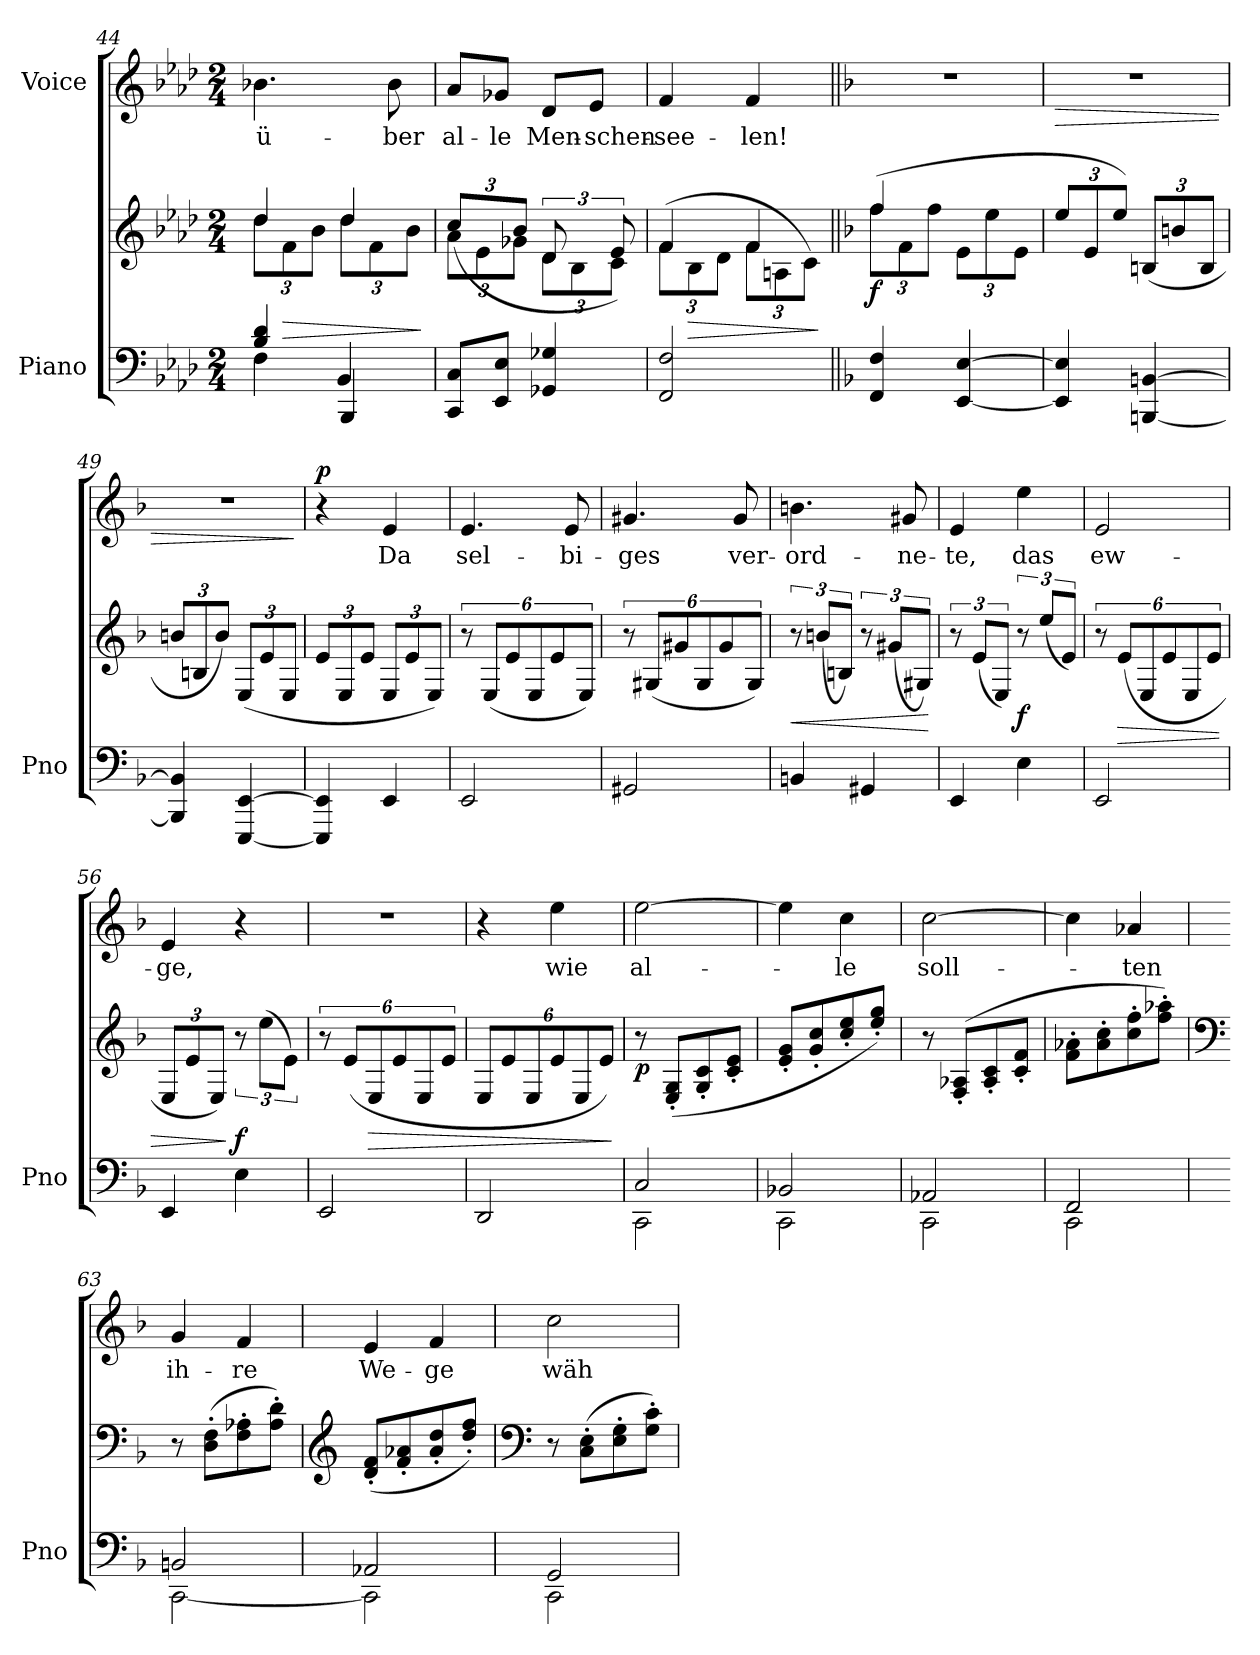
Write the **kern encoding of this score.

**kern	**kern	**dynam	**kern	**text	**dynam
*part2	*part2	*part2	*part1	*part1	*part1
*staff3	*staff2	*staff2/3	*staff1	*staff1	*staff1
*I"Piano	*	*	*I"Voice	*	*
*I'Pno	*	*	*	*	*
*clefF4	*clefG2	*	*clefG2	*	*
*k[b-e-a-d-]	*k[b-e-a-d-]	*	*k[b-e-a-d-]	*	*
*M2/4	*M2/4	*	*M2/4	*	*
=44	=44	=44	=44	=44	=44
*^	*	*	*	*	*
*	*	*Xbrackettup	*	*	*	*
*	*	*^	*	*	*	*
!	!	!	!	!	!	!LO:LY:b	!
4B-/ 4d-/	4F\	12dd-\L	4dd-/	.	4.b-X\	ü-	.
!	!	!	!	!LO:HP:b	!	!	!
.	.	12f\	.	>	.	.	.
.	.	12b-\J	.	.	.	.	.
4BBB-/	4BB-/	12dd-\L	4dd-/	.	.	.	.
.	.	12f\	.	.	.	.	.
!	!	!	!	!	!	!LO:LY:b	!
.	.	.	.	.	8b-\	-ber	.
.	.	12b-\J	.	.	.	.	.
*v	*v	*	*	*	*	*	*
*	*v	*v	*	*	*	*
.	.	]	.	.	.
=45	=45	=45	=45	=45	=45
*	*^	*	*	*	*
*	*	*brackettup	*	*	*	*
!	!	!	!	!	!LO:LY:b	!
8CC/ 8C/L	12a-\L	(>12cc/L	.	8a-/L	al-	.
.	12e-\	12rffyy	.	.	.	.
!	!	!	!	!	!LO:LY:b	!
8EE-/ 8E-/J	.	.	.	8g-X/J	-le	.
.	12g-X\J	12b-/J	.	.	.	.
*	*Xbrackettup	*brackettup	*	*	*	*
!	!	!	!	!	!LO:LY:b	!
4GG-X/ 4G-X/	12d-\L	12d-/	.	8d-/L	Men-	.
.	12B-\	12rddyy	.	.	.	.
!	!	!	!	!	!LO:LY:b	!
.	.	.	.	8e-/J	-schen-	.
.	12c\J	12e-/)	.	.	.	.
=46	=46	=46	=46	=46	=46	=46
*	*Xbrackettup	*	*	*	*	*
!	!	!	!	!	!LO:LY:b	!
2FF/ 2F/	(>12f\L	4f/	.	4f/	-see-	.
!	!	!	!LO:HP:b	!	!	!
.	12B-\	.	>	.	.	.
.	12d-\J	.	.	.	.	.
!	!	!	!	!	!LO:LY:b	!
.	12f\L	4f/	.	4f/	-len!	.
.	12An\	.	.	.	.	.
.	12c\J)	.	.	.	.	.
*	*v	*v	*	*	*	*
.	.	]	.	.	.
!!LO:LB:g=z
=47||	=47||	=47||	=47||	=47||	=47||
*k[b-]	*k[b-]	*	*k[b-]	*	*
*	*^	*	*	*	*
!	!	!	!LO:DY:b	!	!	!
4FF/ 4F/	(>12ff\L	4ff/	f	2r	.	.
.	12f\	.	.	.	.	.
.	12ff\J	.	.	.	.	.
[4EE/ [4E/	12e\L	4rcccyy	.	.	.	.
.	12ee\	.	.	.	.	.
.	12e\J	.	.	.	.	.
*	*v	*v	*	*	*	*
=48	=48	=48	=48	=48	=48
!	!	!	!	!	!LO:HP:b
4EE/] 4E/]	12ee/L	.	2r	.	>
.	12e/	.	.	.	.
.	12ee/J)	.	.	.	.
[4BBBn/ [4BBn/	(<12Bn/L	.	.	.	.
.	12bn/	.	.	.	.
.	12B/J	.	.	.	.
=49	=49	=49	=49	=49	=49
4BBB/] 4BB/]	12bn/L	.	2r	.	.
.	12Bn/	.	.	.	.
.	12b/J)	.	.	.	.
[4EEE/ [4EE/	(<12E/L	.	.	.	.
.	12e/	.	.	.	.
.	12E/J	.	.	.	.
.	.	.	.	.	]
=50	=50	=50	=50	=50	=50
!	!	!	!	!	!LO:DY:b
4EEE/] 4EE/]	12e/L	.	4r	.	p
.	12E/	.	.	.	.
.	12e/J	.	.	.	.
!	!	!	!	!LO:LY:b	!
4EE/	12E/L	.	4e/	Da	.
.	12e/	.	.	.	.
.	12E/J)	.	.	.	.
=51	=51	=51	=51	=51	=51
*	*brackettup	*	*	*	*
!	!	!	!	!LO:LY:b	!
2EE/	12r	.	4.e/	sel-	.
.	(<12E/L	.	.	.	.
.	12e/	.	.	.	.
*	*Xbrackettup	*	*	*	*
.	12E/	.	.	.	.
.	12e/	.	.	.	.
!	!	!	!	!LO:LY:b	!
.	.	.	8e/	-bi-	.
.	12E/J)	.	.	.	.
!!LO:LB:g=z
=52	=52	=52	=52	=52	=52
*	*brackettup	*	*	*	*
!	!	!	!	!LO:LY:b	!
2GG#X/	12r	.	4.g#X/	-ges	.
.	(<12G#X/L	.	.	.	.
.	12g#X/	.	.	.	.
*	*Xbrackettup	*	*	*	*
.	12G#/	.	.	.	.
.	12g#/	.	.	.	.
!	!	!	!	!LO:LY:b	!
.	.	.	8g#/	ver-	.
.	12G#/J)	.	.	.	.
=53	=53	=53	=53	=53	=53
*	*brackettup	*	*	*	*
!	!	!LO:HP:b	!	!LO:LY:b	!
4BBn/	12r	<	4.bn\	-ord-	.
.	(<12bn/L	.	.	.	.
.	12Bn/J)	.	.	.	.
4GG#X/	12r	.	.	.	.
.	(<12g#X/L	.	.	.	.
!	!	!	!	!LO:LY:b	!
.	.	.	8g#X/	-ne-	.
.	12G#X/J)	.	.	.	.
.	.	[	.	.	.
=54	=54	=54	=54	=54	=54
!	!	!	!	!LO:LY:b	!
4EE/	12r	.	4e/	-te,	.
.	(<12e/L	.	.	.	.
.	12E/J)	.	.	.	.
!	!	!LO:DY:b	!	!LO:LY:b	!
4E\	12r	f	4ee\	das	.
.	(<12ee/L	.	.	.	.
.	12e/J)	.	.	.	.
=55	=55	=55	=55	=55	=55
!	!	!	!	!LO:LY:b	!
2EE/	12r	.	2e/	ew-	.
!	!	!LO:HP:b	!	!	!
.	(<12e/L	>	.	.	.
.	12E/	.	.	.	.
*	*Xbrackettup	*	*	*	*
.	12e/	.	.	.	.
.	12E/	.	.	.	.
.	12e/J	.	.	.	.
=56	=56	=56	=56	=56	=56
!	!	!	!	!LO:LY:b	!
4EE/	12E/L	.	4e/	-ge,	.
.	12e/	.	.	.	.
.	12E/J)	.	.	.	.
*	*brackettup	*	*	*	*
!	!	!LO:DY:n=1:b	!	!	!
4E\	12r	] f	4r	.	.
.	(>12ee\L	.	.	.	.
.	12e\J)	.	.	.	.
!!LO:PB:g=z
=57	=57	=57	=57	=57	=57
2EE/	12r	.	2r	.	.
.	(<12e/L	.	.	.	.
!	!	!LO:HP:b	!	!	!
.	12E/	>	.	.	.
*	*Xbrackettup	*	*	*	*
.	12e/	.	.	.	.
.	12E/	.	.	.	.
.	12e/J	.	.	.	.
=58	=58	=58	=58	=58	=58
2DD/	12E/L	.	4r	.	.
.	12e/	.	.	.	.
.	12E/	.	.	.	.
!	!	!	!	!LO:LY:b	!
.	12e/	.	4ee\	wie	.
.	12E/	.	.	.	.
.	12e/J)	.	.	.	.
.	.	]	.	.	.
=59	=59	=59	=59	=59	=59
*^	*	*	*	*	*
!	!	!	!LO:DY:b	!	!LO:LY:b	!
2C/	2CC\	8r	p	[2ee\	al-	.
.	.	(<8E/' 8G/'L	.	.	.	.
.	.	8G/' 8c/'	.	.	.	.
.	.	8c/' 8e/'J	.	.	.	.
=60	=60	=60	=60	=60	=60	=60
2BB-X/	2CC\	8e/' 8g/'L	.	4ee\]	.	.
.	.	8g/' 8cc/'	.	.	.	.
!	!	!	!	!	!LO:LY:b	!
.	.	8cc/' 8ee/'	.	4cc\	-le	.
.	.	8ee/' 8gg/'J)	.	.	.	.
=61	=61	=61	=61	=61	=61	=61
!	!	!	!	!	!LO:LY:b	!
2AA-X/	2CC\	8r	.	[2cc\	soll-	.
.	.	(>8F/' 8A-X/'L	.	.	.	.
.	.	8A-/' 8c/'	.	.	.	.
.	.	8c/' 8f/'J	.	.	.	.
=62	=62	=62	=62	=62	=62	=62
2FF/	2CC\	8f\' 8a-X\'L	.	4cc\]	.	.
.	.	8a-\' 8cc\'	.	.	.	.
!	!	!	!	!	!LO:LY:b	!
.	.	8cc\' 8ff\'	.	4a-X/	-ten	.
.	.	8ff\' 8aa-X\'J)	.	.	.	.
=63	=63	=63	=63	=63	=63	=63
*	*	*clefF4	*	*	*	*
!	!	!	!	!	!LO:LY:b	!
2BBn/	[2CC\	8r	.	4g/	ih-	.
.	.	(>8D\' 8F\'L	.	.	.	.
!	!	!	!	!	!LO:LY:b	!
.	.	8F\' 8A-X\'	.	4f/	-re	.
.	.	8A-\' 8d\'J)	.	.	.	.
!!LO:LB:g=z
=64	=64	=64	=64	=64	=64	=64
*	*	*clefG2	*	*	*	*
!	!	!	!	!	!LO:LY:b	!
2AA-X/	2CC\]	(<8d/' 8f/'L	.	4e/	We-	.
.	.	8f/' 8a-X/'	.	.	.	.
!	!	!	!	!	!LO:LY:b	!
.	.	8a-/' 8dd/'	.	4f/	-ge	.
.	.	8dd/' 8ff/'J)	.	.	.	.
=65	=65	=65	=65	=65	=65	=65
*	*	*clefF4	*	*	*	*
!	!	!	!	!	!LO:LY:b	!
2GG/	2CC\	8r	.	2cc\	wäh-	.
.	.	(>8C\' 8E\'L	.	.	.	.
.	.	8E\' 8G\'	.	.	.	.
.	.	8G\' 8c\'J)	.	.	.	.
*v	*v	*	*	*	*	*
=	=	=	=	=	=
*-	*-	*-	*-	*-	*-
